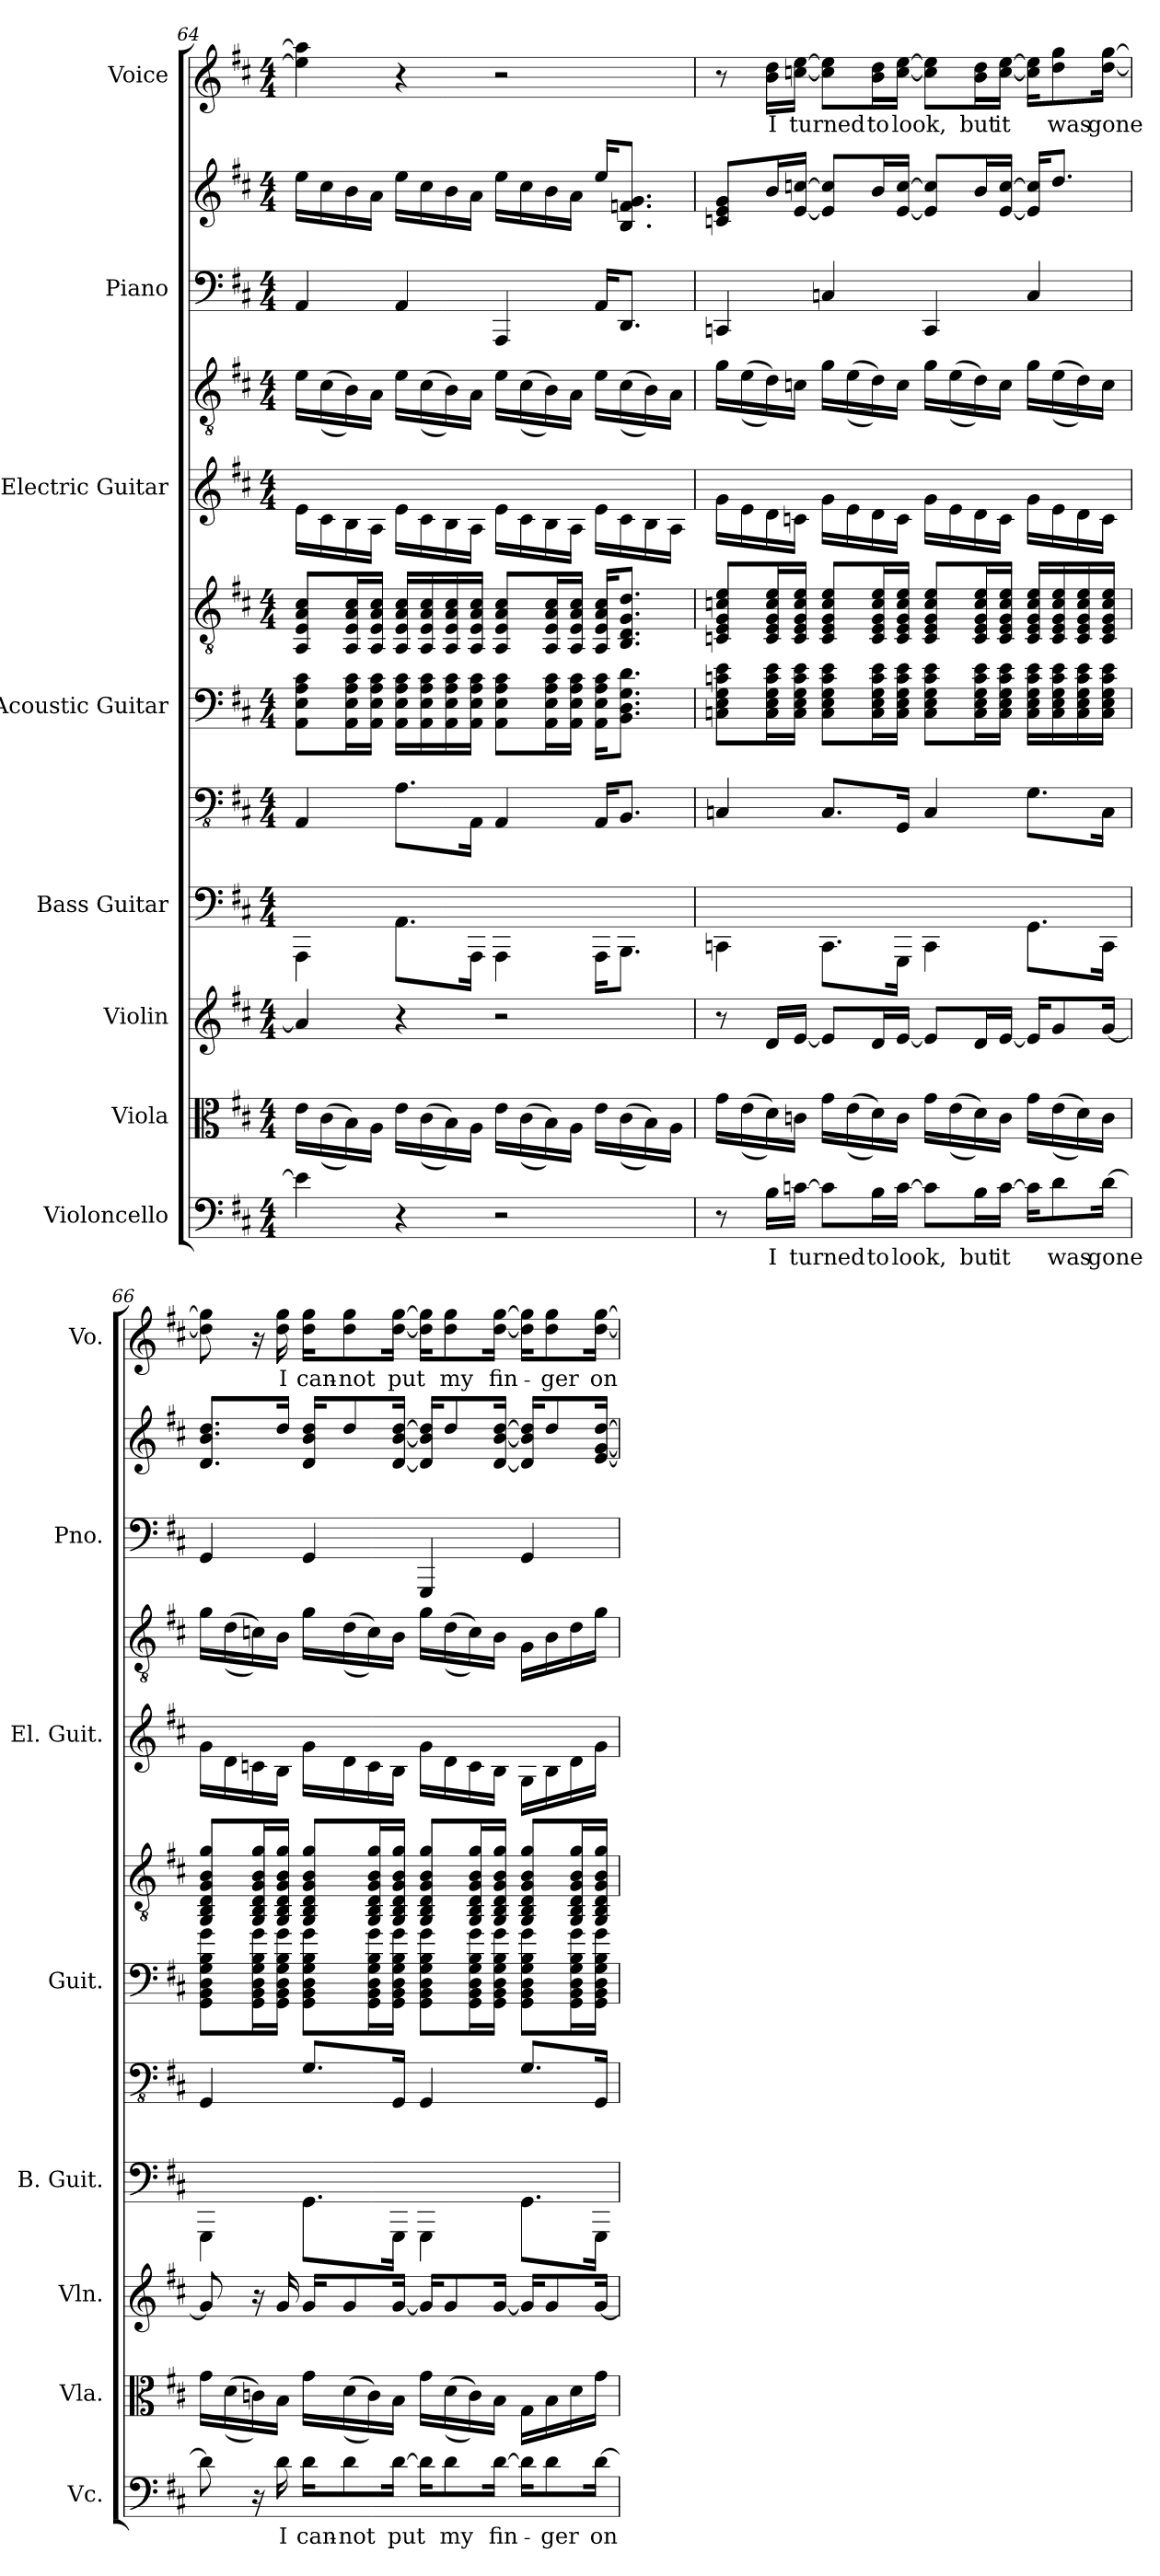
**kern	**text	**kern	**kern	**kern	**kern	**kern	**kern	**kern	**kern	**kern	**kern	**kern	**text
*part8	*part8	*part7	*part6	*part5	*part5	*part4	*part4	*part3	*part3	*part2	*part2	*part1	*part1
*staff12	*staff12	*staff11	*staff10	*staff9	*staff8	*staff7	*staff6	*staff5	*staff4	*staff3	*staff2	*staff1	*staff1
*I"Violoncello	*	*I"Viola	*I"Violin	*I"Bass Guitar	*	*I"Acoustic Guitar	*	*I"Electric Guitar	*	*I"Piano	*	*I"Voice	*
*I'Vc.	*	*I'Vla.	*I'Vln.	*I'B. Guit.	*	*I'Guit.	*	*I'El. Guit.	*	*I'Pno.	*	*I'Vo.	*
*clefF4	*	*clefC3	*clefG2	*	*clefFv4	*	*clefGv2	*	*clefGv2	*clefF4	*clefG2	*clefG2	*
*k[f#c#]	*	*k[f#c#]	*k[f#c#]	*k[f#c#]	*k[f#c#]	*k[f#c#]	*k[f#c#]	*k[f#c#]	*k[f#c#]	*k[f#c#]	*k[f#c#]	*k[f#c#]	*
*M4/4	*	*M4/4	*M4/4	*M4/4	*M4/4	*M4/4	*M4/4	*M4/4	*M4/4	*M4/4	*M4/4	*M4/4	*
=64	=64	=64	=64	=64	=64	=64	=64	=64	=64	=64	=64	=64	=64
4e\]	.	16e\LL	4a/]	4AAA\	4AAA/	8AA\ 8E\ 8A\ 8c#\L	8AA/ 8E/ 8A/ 8c#/L	16e\LL	16e\LL	4AA/	16ee\LL	4ee\] 4aa\]	.
.	.	((16c#\	.	.	.	.	.	16c#\	((16c#\	.	16cc#\	.	.
.	.	16B\))	.	.	.	16AA\ 16E\ 16A\ 16c#\L	16AA/ 16E/ 16A/ 16c#/L	16B\	16B\))	.	16b\	.	.
.	.	16A\JJ	.	.	.	16AA\ 16E\ 16A\ 16c#\JJ	16AA/ 16E/ 16A/ 16c#/JJ	16A\JJ	16A\JJ	.	16a\JJ	.	.
4r	.	16e\LL	4r	8.AA\L	8.AA\L	16AA\ 16E\ 16A\ 16c#\LL	16AA/ 16E/ 16A/ 16c#/LL	16e\LL	16e\LL	4AA/	16ee\LL	4r	.
.	.	((16c#\	.	.	.	16AA\ 16E\ 16A\ 16c#\	16AA/ 16E/ 16A/ 16c#/	16c#\	((16c#\	.	16cc#\	.	.
.	.	16B\))	.	.	.	16AA\ 16E\ 16A\ 16c#\	16AA/ 16E/ 16A/ 16c#/	16B\	16B\))	.	16b\	.	.
.	.	16A\JJ	.	16AAA\Jk	16AAA\Jk	16AA\ 16E\ 16A\ 16c#\JJ	16AA/ 16E/ 16A/ 16c#/JJ	16A\JJ	16A\JJ	.	16a\JJ	.	.
2r	.	16e\LL	2r	4AAA\	4AAA/	8AA\ 8E\ 8A\ 8c#\L	8AA/ 8E/ 8A/ 8c#/L	16e\LL	16e\LL	4AAA/	16ee\LL	2r	.
.	.	((16c#\	.	.	.	.	.	16c#\	((16c#\	.	16cc#\	.	.
.	.	16B\))	.	.	.	16AA\ 16E\ 16A\ 16c#\L	16AA/ 16E/ 16A/ 16c#/L	16B\	16B\))	.	16b\	.	.
.	.	16A\JJ	.	.	.	16AA\ 16E\ 16A\ 16c#\JJ	16AA/ 16E/ 16A/ 16c#/JJ	16A\JJ	16A\JJ	.	16a\JJ	.	.
.	.	16e\LL	.	16AAA\KL	16AAA/KL	16AA\ 16E\ 16A\ 16c#\KL	16AA/ 16E/ 16A/ 16c#/KL	16e\LL	16e\LL	16AA/KL	16ee/KL	.	.
.	.	((16c#\	.	8.BBB\J	8.BBB/J	8.BB\ 8.D\ 8.G\ 8.d\J	8.BB/ 8.D/ 8.G/ 8.d/J	16c#\	((16c#\	8.DD/J	8.B/ 8.fn/ 8.g/J	.	.
.	.	16B\))	.	.	.	.	.	16B\	16B\))	.	.	.	.
.	.	16A\JJ	.	.	.	.	.	16A\JJ	16A\JJ	.	.	.	.
!!LO:PB:g=z
=65	=65	=65	=65	=65	=65	=65	=65	=65	=65	=65	=65	=65	=65
8r	.	16g\LL	8r	4CCn\	4CCn/	8Cn\ 8E\ 8G\ 8cn\ 8e\L	8Cn/ 8E/ 8G/ 8cn/ 8e/L	16g\LL	16g\LL	4CCn/	8cn/ 8e/ 8g/L	8r	.
.	.	((16e\	.	.	.	.	.	16e\	((16e\	.	.	.	.
16B\LL	I	16d\))	16d/LL	.	.	16C\ 16E\ 16G\ 16c\ 16e\L	16C/ 16E/ 16G/ 16c/ 16e/L	16d\	16d\))	.	16b/L	16b\ 16dd\LL	I
[16cn\JJ	turned	16cn\JJ	[16e/JJ	.	.	16C\ 16E\ 16G\ 16c\ 16e\JJ	16C/ 16E/ 16G/ 16c/ 16e/JJ	16cn\JJ	16cn\JJ	.	[16e/ [16ccn/JJ	[16ccn\ [16ee\JJ	turned
8c\L]	.	16g\LL	8e/L]	8.CC\L	8.CC/L	8C\ 8E\ 8G\ 8c\ 8e\L	8C/ 8E/ 8G/ 8c/ 8e/L	16g\LL	16g\LL	4Cn/	8e/] 8cc/]L	8cc\] 8ee\]L	.
.	.	((16e\	.	.	.	.	.	16e\	((16e\	.	.	.	.
16B\L	to	16d\))	16d/L	.	.	16C\ 16E\ 16G\ 16c\ 16e\L	16C/ 16E/ 16G/ 16c/ 16e/L	16d\	16d\))	.	16b/L	16b\ 16dd\L	to
[16c\JJ	look,	16c\JJ	[16e/JJ	16GGG\Jk	16GGG/Jk	16C\ 16E\ 16G\ 16c\ 16e\JJ	16C/ 16E/ 16G/ 16c/ 16e/JJ	16c\JJ	16c\JJ	.	[16e/ [16cc/JJ	[16cc\ [16ee\JJ	look,
8c\L]	.	16g\LL	8e/L]	4CC\	4CC/	8C\ 8E\ 8G\ 8c\ 8e\L	8C/ 8E/ 8G/ 8c/ 8e/L	16g\LL	16g\LL	4CC/	8e/] 8cc/]L	8cc\] 8ee\]L	.
.	.	((16e\	.	.	.	.	.	16e\	((16e\	.	.	.	.
16B\L	but	16d\))	16d/L	.	.	16C\ 16E\ 16G\ 16c\ 16e\L	16C/ 16E/ 16G/ 16c/ 16e/L	16d\	16d\))	.	16b/L	16b\ 16dd\L	but
[16c\JJ	it	16c\JJ	[16e/JJ	.	.	16C\ 16E\ 16G\ 16c\ 16e\JJ	16C/ 16E/ 16G/ 16c/ 16e/JJ	16c\JJ	16c\JJ	.	[16e/ [16cc/JJ	[16cc\ [16ee\JJ	it
16c\KL]	.	16g\LL	16e/KL]	8.GG\L	8.GG\L	16C\ 16E\ 16G\ 16c\ 16e\LL	16C/ 16E/ 16G/ 16c/ 16e/LL	16g\LL	16g\LL	4C/	16e/] 16cc/]KL	16cc\] 16ee\]KL	.
8d\	was	((16e\	8g/	.	.	16C\ 16E\ 16G\ 16c\ 16e\	16C/ 16E/ 16G/ 16c/ 16e/	16e\	((16e\	.	8.dd/J	8dd\ 8gg\	was
.	.	16d\))	.	.	.	16C\ 16E\ 16G\ 16c\ 16e\	16C/ 16E/ 16G/ 16c/ 16e/	16d\	16d\))	.	.	.	.
[16d\Jk	gone	16c\JJ	[16g/Jk	16CC\Jk	16CC\Jk	16C\ 16E\ 16G\ 16c\ 16e\JJ	16C/ 16E/ 16G/ 16c/ 16e/JJ	16c\JJ	16c\JJ	.	.	[16dd\ [16gg\Jk	gone
=66	=66	=66	=66	=66	=66	=66	=66	=66	=66	=66	=66	=66	=66
8d\]	.	16g\LL	8g/]	4GGG\	4GGG/	8GG\ 8BB\ 8D\ 8G\ 8B\ 8g\L	8GG/ 8BB/ 8D/ 8G/ 8B/ 8g/L	16g\LL	16g\LL	4GG/	8.d/ 8.b/ 8.dd/L	8dd\] 8gg\]	.
.	.	((16d\	.	.	.	.	.	16d\	((16d\	.	.	.	.
16r	.	16cn\))	16r	.	.	16GG\ 16BB\ 16D\ 16G\ 16B\ 16g\L	16GG/ 16BB/ 16D/ 16G/ 16B/ 16g/L	16cn\	16cn\))	.	.	16r	.
16d\	I	16B\JJ	16g/	.	.	16GG\ 16BB\ 16D\ 16G\ 16B\ 16g\JJ	16GG/ 16BB/ 16D/ 16G/ 16B/ 16g/JJ	16B\JJ	16B\JJ	.	16dd/Jk	16dd\ 16gg\	I
16d\KL	can-	16g\LL	16g/KL	8.GG\L	8.GG/L	8GG\ 8BB\ 8D\ 8G\ 8B\ 8g\L	8GG/ 8BB/ 8D/ 8G/ 8B/ 8g/L	16g\LL	16g\LL	4GG/	16d/ 16b/ 16dd/KL	16dd\ 16gg\KL	can-
8d\	-not	((16d\	8g/	.	.	.	.	16d\	((16d\	.	8dd/	8dd\ 8gg\	-not
.	.	16c\))	.	.	.	16GG\ 16BB\ 16D\ 16G\ 16B\ 16g\L	16GG/ 16BB/ 16D/ 16G/ 16B/ 16g/L	16c\	16c\))	.	.	.	.
[16d\Jk	put	16B\JJ	[16g/Jk	16GGG\Jk	16GGG/Jk	16GG\ 16BB\ 16D\ 16G\ 16B\ 16g\JJ	16GG/ 16BB/ 16D/ 16G/ 16B/ 16g/JJ	16B\JJ	16B\JJ	.	[16d/ [16b/ [16dd/Jk	[16dd\ [16gg\Jk	put
16d\KL]	.	16g\LL	16g/KL]	4GGG\	4GGG/	8GG\ 8BB\ 8D\ 8G\ 8B\ 8g\L	8GG/ 8BB/ 8D/ 8G/ 8B/ 8g/L	16g\LL	16g\LL	4GGG/	16d/] 16b/] 16dd/]KL	16dd\] 16gg\]KL	.
8d\	my	((16d\	8g/	.	.	.	.	16d\	((16d\	.	8dd/	8dd\ 8gg\	my
.	.	16c\))	.	.	.	16GG\ 16BB\ 16D\ 16G\ 16B\ 16g\L	16GG/ 16BB/ 16D/ 16G/ 16B/ 16g/L	16c\	16c\))	.	.	.	.
[16d\Jk	fin-	16B\JJ	[16g/Jk	.	.	16GG\ 16BB\ 16D\ 16G\ 16B\ 16g\JJ	16GG/ 16BB/ 16D/ 16G/ 16B/ 16g/JJ	16B\JJ	16B\JJ	.	[16d/ [16b/ [16dd/Jk	[16dd\ [16gg\Jk	fin-
16d\KL]	.	16G\LL	16g/KL]	8.GG\L	8.GG/L	8GG\ 8BB\ 8D\ 8G\ 8B\ 8g\L	8GG/ 8BB/ 8D/ 8G/ 8B/ 8g/L	16G\LL	16G\LL	4GG/	16d/] 16b/] 16dd/]KL	16dd\] 16gg\]KL	.
8d\	-ger	16B\	8g/	.	.	.	.	16B\	16B\	.	8dd/	8dd\ 8gg\	-ger
.	.	16d\	.	.	.	16GG\ 16BB\ 16D\ 16G\ 16B\ 16g\L	16GG/ 16BB/ 16D/ 16G/ 16B/ 16g/L	16d\	16d\	.	.	.	.
[16d\Jk	on	16g\JJ	[16g/Jk	16GGG\Jk	16GGG/Jk	16GG\ 16BB\ 16D\ 16G\ 16B\ 16g\JJ	16GG/ 16BB/ 16D/ 16G/ 16B/ 16g/JJ	16g\JJ	16g\JJ	.	[16e/ [16g/ [16dd/Jk	[16dd\ [16gg\Jk	on
=	=	=	=	=	=	=	=	=	=	=	=	=	=
*-	*-	*-	*-	*-	*-	*-	*-	*-	*-	*-	*-	*-	*-
